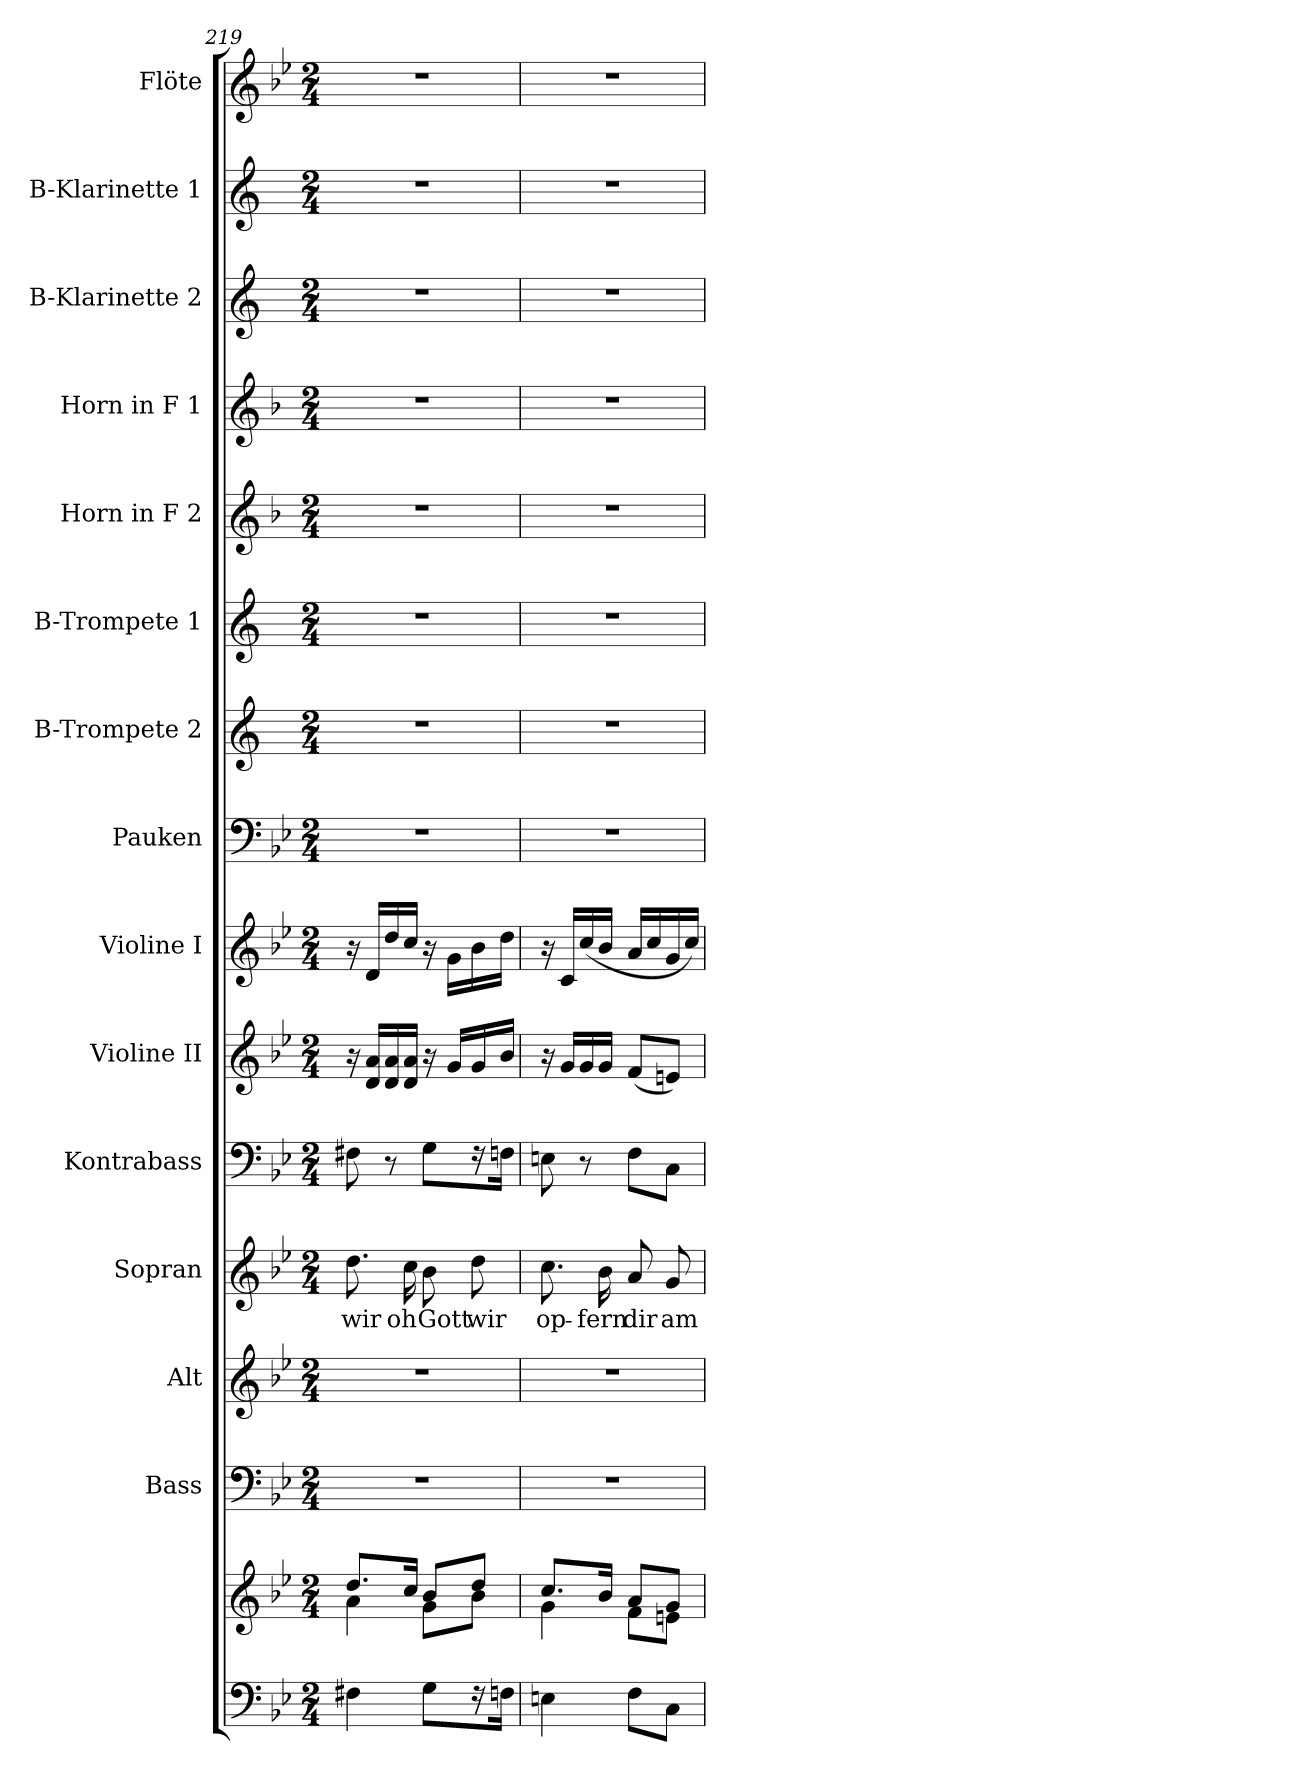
**kern	**kern	**kern	**kern	**kern	**text	**kern	**kern	**kern	**kern	**kern	**kern	**kern	**kern	**kern	**kern	**kern
*part15	*part15	*part14	*part13	*part12	*part12	*part11	*part10	*part9	*part8	*part7	*part6	*part5	*part4	*part3	*part2	*part1
*staff16	*staff15	*staff14	*staff13	*staff12	*staff12	*staff11	*staff10	*staff9	*staff8	*staff7	*staff6	*staff5	*staff4	*staff3	*staff2	*staff1
*	*	*I"Bass	*I"Alt	*I"Sopran	*	*I"Kontrabass	*I"Violine II	*I"Violine I	*I"Pauken	*I"B-Trompete 2	*I"B-Trompete 1	*I"Horn in F 2	*I"Horn in F 1	*I"B-Klarinette 2	*I"B-Klarinette 1	*I"Flöte
*	*	*I'B.	*I'A.	*I'S.	*	*I'Kb.	*I'Vl. II	*I'Vl. I	*I'Pk.	*I'B Trp. 2	*I'B Trp. 1	*	*	*I'B Kl. 2	*I'B Kl. 1	*I'Fl.
*clefF4	*clefG2	*clefF4	*clefG2	*clefG2	*	*clefF4	*clefG2	*clefG2	*clefF4	*clefG2	*clefG2	*clefG2	*clefG2	*clefG2	*clefG2	*clefG2
*	*	*	*	*	*	*ITrd7c12	*	*	*	*ITrd1c2	*ITrd1c2	*ITrd4c7	*ITrd4c7	*ITrd1c2	*ITrd1c2	*
*k[b-e-]	*k[b-e-]	*k[b-e-]	*k[b-e-]	*k[b-e-]	*	*k[b-e-]	*k[b-e-]	*k[b-e-]	*k[b-e-]	*k[b-e-]	*k[b-e-]	*k[b-e-]	*k[b-e-]	*k[b-e-]	*k[b-e-]	*k[b-e-]
*B-:	*B-:	*B-:	*B-:	*B-:	*	*B-:	*B-:	*B-:	*B-:	*B-:	*B-:	*B-:	*B-:	*B-:	*B-:	*B-:
*M2/4	*M2/4	*M2/4	*M2/4	*M2/4	*	*M2/4	*M2/4	*M2/4	*M2/4	*M2/4	*M2/4	*M2/4	*M2/4	*M2/4	*M2/4	*M2/4
=219	=219	=219	=219	=219	=219	=219	=219	=219	=219	=219	=219	=219	=219	=219	=219	=219
*	*^	*	*	*	*	*	*	*	*	*	*	*	*	*	*	*
!	!	!	!	!	!	!LO:LY:b	!	!	!	!	!	!	!	!	!	!	!
4F#X\	8.dd/L	4a\	2r	2r	8.dd\	wir	8FF#X\	16r	16r	2r	2r	2r	2r	2r	2r	2r	2r
.	.	.	.	.	.	.	.	16d/ 16a/LL	16d/LL	.	.	.	.	.	.	.	.
.	.	.	.	.	.	.	8r	16d/ 16a/	16dd/	.	.	.	.	.	.	.	.
!	!	!	!	!	!	!LO:LY:b	!	!	!	!	!	!	!	!	!	!	!
.	16cc/Jk	.	.	.	16cc\	oh	.	16d/ 16a/JJ	16cc/JJ	.	.	.	.	.	.	.	.
!	!	!	!	!	!	!LO:LY:b	!	!	!	!	!	!	!	!	!	!	!
8G\L	8b-/L	8g\L	.	.	8b-\	Gott	8GG\L	16r	16r	.	.	.	.	.	.	.	.
.	.	.	.	.	.	.	.	16g/LL	16g\LL	.	.	.	.	.	.	.	.
!	!	!	!	!	!	!LO:LY:b	!	!	!	!	!	!	!	!	!	!	!
16r	8dd/J	8b-\J	.	.	8dd\	wir	16r	16g/	16b-\	.	.	.	.	.	.	.	.
16Fn\Jk	.	.	.	.	.	.	16FFn\Jk	16b-/JJ	16dd\JJ	.	.	.	.	.	.	.	.
=220	=220	=220	=220	=220	=220	=220	=220	=220	=220	=220	=220	=220	=220	=220	=220	=220	=220
!	!	!	!	!	!	!LO:LY:b	!	!	!	!	!	!	!	!	!	!	!
4En\	8.cc/L	4g\	2r	2r	8.cc\	op-	8EEn\	16r	16r	2r	2r	2r	2r	2r	2r	2r	2r
.	.	.	.	.	.	.	.	16g/LL	16c/LL	.	.	.	.	.	.	.	.
.	.	.	.	.	.	.	8r	16g/	(<16cc/	.	.	.	.	.	.	.	.
!	!	!	!	!	!	!LO:LY:b	!	!	!	!	!	!	!	!	!	!	!
.	16b-/Jk	.	.	.	16b-\	-fern	.	16g/JJ	16b-/JJ	.	.	.	.	.	.	.	.
!	!	!	!	!	!	!LO:LY:b	!	!	!	!	!	!	!	!	!	!	!
8F\L	8a/L	8f\L	.	.	8a/	dir	8FF\L	(<8f/L	16a/LL	.	.	.	.	.	.	.	.
.	.	.	.	.	.	.	.	.	16cc/	.	.	.	.	.	.	.	.
!	!	!	!	!	!	!LO:LY:b	!	!	!	!	!	!	!	!	!	!	!
8C\J	8g/J	8en\J	.	.	8g/	am	8CC\J	8en/J)	16g/	.	.	.	.	.	.	.	.
.	.	.	.	.	.	.	.	.	16cc/JJ)	.	.	.	.	.	.	.	.
*	*v	*v	*	*	*	*	*	*	*	*	*	*	*	*	*	*	*
=	=	=	=	=	=	=	=	=	=	=	=	=	=	=	=	=
*-	*-	*-	*-	*-	*-	*-	*-	*-	*-	*-	*-	*-	*-	*-	*-	*-
